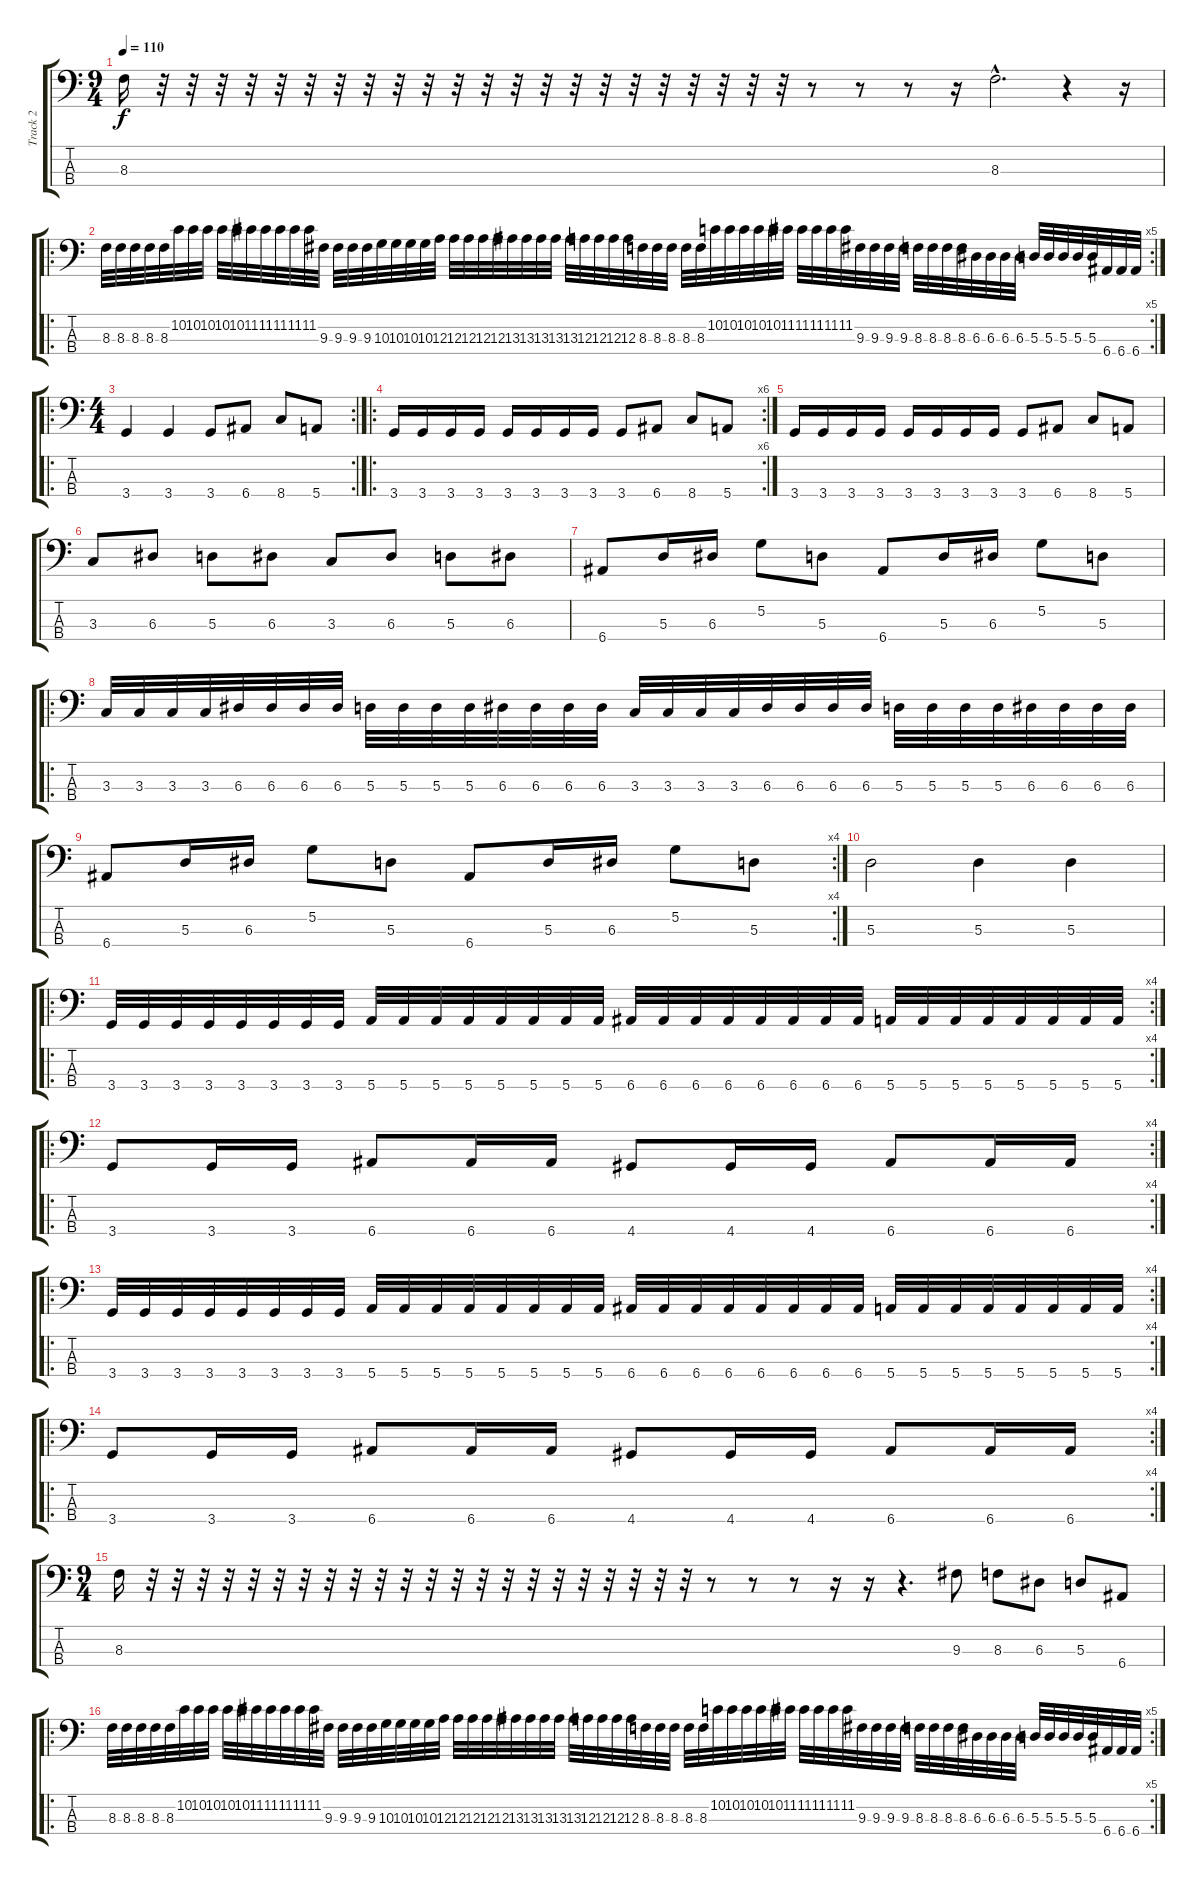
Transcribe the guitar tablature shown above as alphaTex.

\track ("Track 2" "Track 2") {instrument electricbasspick}
\staff {score tabs}
\tuning (G2 D2 A1 E1) {hide}
\ts (9 4)
\tempo 110
\clef f4
\ks c
8.3.16{dy f instrument electricbasspick} r.32 r.32 r.32 r.32 r.32 r.32 r.32 r.32 r.32 r.32 r.32 r.32 r.32 r.32 r.32 r.32 r.32 r.32 r.32 r.32 r.32 r.32 r.8 r.8 r.8 r.16 8.3{hac}.2{d} r.4 r.16 |
\ro
\rc 5
8.3.32 8.3.32 8.3.32 8.3.32 8.3.32 10.2.32 10.2.32 10.2.32 10.2.32 10.2.32 11.2.32 11.2.32 11.2.32 11.2.32 11.2.32 9.3.32 9.3.32 9.3.32 9.3.32 10.3.32 10.3.32 10.3.32 10.3.32 12.3.32 12.3.32 12.3.32 12.3.32 12.3.32 13.3.32 13.3.32 13.3.32 13.3.32 13.3.32 12.3.32 12.3.32 12.3.32 12.3.32 8.3.32 8.3.32 8.3.32 8.3.32 8.3.32 10.2.32 10.2.32 10.2.32 10.2.32 10.2.32 11.2.32 11.2.32 11.2.32 11.2.32 11.2.32 9.3.32 9.3.32 9.3.32 9.3.32 8.3.32 8.3.32 8.3.32 8.3.32 6.3.32 6.3.32 6.3.32 6.3.32 5.3.32 5.3.32 5.3.32 5.3.32 5.3.32 6.4.32 6.4.32 6.4.32 |
\ro
\rc 2
\ts (4 4)
3.4.4 3.4.4 3.4.8 6.4.8 8.4.8 5.4.8 |
\ro
\rc 6
3.4.16 3.4.16 3.4.16 3.4.16 3.4.16 3.4.16 3.4.16 3.4.16 3.4.8 6.4.8 8.4.8 5.4.8 |
3.4.16 3.4.16 3.4.16 3.4.16 3.4.16 3.4.16 3.4.16 3.4.16 3.4.8 6.4.8 8.4.8 5.4.8 |
3.3.8 6.3.8 5.3.8 6.3.8 3.3.8 6.3.8 5.3.8 6.3.8 |
6.4.8 5.3.16 6.3.16 5.2.8 5.3.8 6.4.8 5.3.16 6.3.16 5.2.8 5.3.8 |
\ro
3.3.32 3.3.32 3.3.32 3.3.32 6.3.32 6.3.32 6.3.32 6.3.32 5.3.32 5.3.32 5.3.32 5.3.32 6.3.32 6.3.32 6.3.32 6.3.32 3.3.32 3.3.32 3.3.32 3.3.32 6.3.32 6.3.32 6.3.32 6.3.32 5.3.32 5.3.32 5.3.32 5.3.32 6.3.32 6.3.32 6.3.32 6.3.32 |
\rc 4
6.4.8 5.3.16 6.3.16 5.2.8 5.3.8 6.4.8 5.3.16 6.3.16 5.2.8 5.3.8 |
5.3.2 5.3.4 5.3.4 |
\ro
\rc 4
3.4.32 3.4.32 3.4.32 3.4.32 3.4.32 3.4.32 3.4.32 3.4.32 5.4.32 5.4.32 5.4.32 5.4.32 5.4.32 5.4.32 5.4.32 5.4.32 6.4.32 6.4.32 6.4.32 6.4.32 6.4.32 6.4.32 6.4.32 6.4.32 5.4.32 5.4.32 5.4.32 5.4.32 5.4.32 5.4.32 5.4.32 5.4.32 |
\ro
\rc 4
3.4.8 3.4.16 3.4.16 6.4.8 6.4.16 6.4.16 4.4.8 4.4.16 4.4.16 6.4.8 6.4.16 6.4.16 |
\ro
\rc 4
3.4.32 3.4.32 3.4.32 3.4.32 3.4.32 3.4.32 3.4.32 3.4.32 5.4.32 5.4.32 5.4.32 5.4.32 5.4.32 5.4.32 5.4.32 5.4.32 6.4.32 6.4.32 6.4.32 6.4.32 6.4.32 6.4.32 6.4.32 6.4.32 5.4.32 5.4.32 5.4.32 5.4.32 5.4.32 5.4.32 5.4.32 5.4.32 |
\ro
\rc 4
3.4.8 3.4.16 3.4.16 6.4.8 6.4.16 6.4.16 4.4.8 4.4.16 4.4.16 6.4.8 6.4.16 6.4.16 |
\ts (9 4)
8.3.16 r.32 r.32 r.32 r.32 r.32 r.32 r.32 r.32 r.32 r.32 r.32 r.32 r.32 r.32 r.32 r.32 r.32 r.32 r.32 r.32 r.32 r.32 r.8 r.8 r.8 r.16 r.16 r.4{d} 9.3.8 8.3.8 6.3.8 5.3.8 6.4.8 |
\ro
\rc 5
8.3.32 8.3.32 8.3.32 8.3.32 8.3.32 10.2.32 10.2.32 10.2.32 10.2.32 10.2.32 11.2.32 11.2.32 11.2.32 11.2.32 11.2.32 9.3.32 9.3.32 9.3.32 9.3.32 10.3.32 10.3.32 10.3.32 10.3.32 12.3.32 12.3.32 12.3.32 12.3.32 12.3.32 13.3.32 13.3.32 13.3.32 13.3.32 13.3.32 12.3.32 12.3.32 12.3.32 12.3.32 8.3.32 8.3.32 8.3.32 8.3.32 8.3.32 10.2.32 10.2.32 10.2.32 10.2.32 10.2.32 11.2.32 11.2.32 11.2.32 11.2.32 11.2.32 9.3.32 9.3.32 9.3.32 9.3.32 8.3.32 8.3.32 8.3.32 8.3.32 6.3.32 6.3.32 6.3.32 6.3.32 5.3.32 5.3.32 5.3.32 5.3.32 5.3.32 6.4.32 6.4.32 6.4.32
